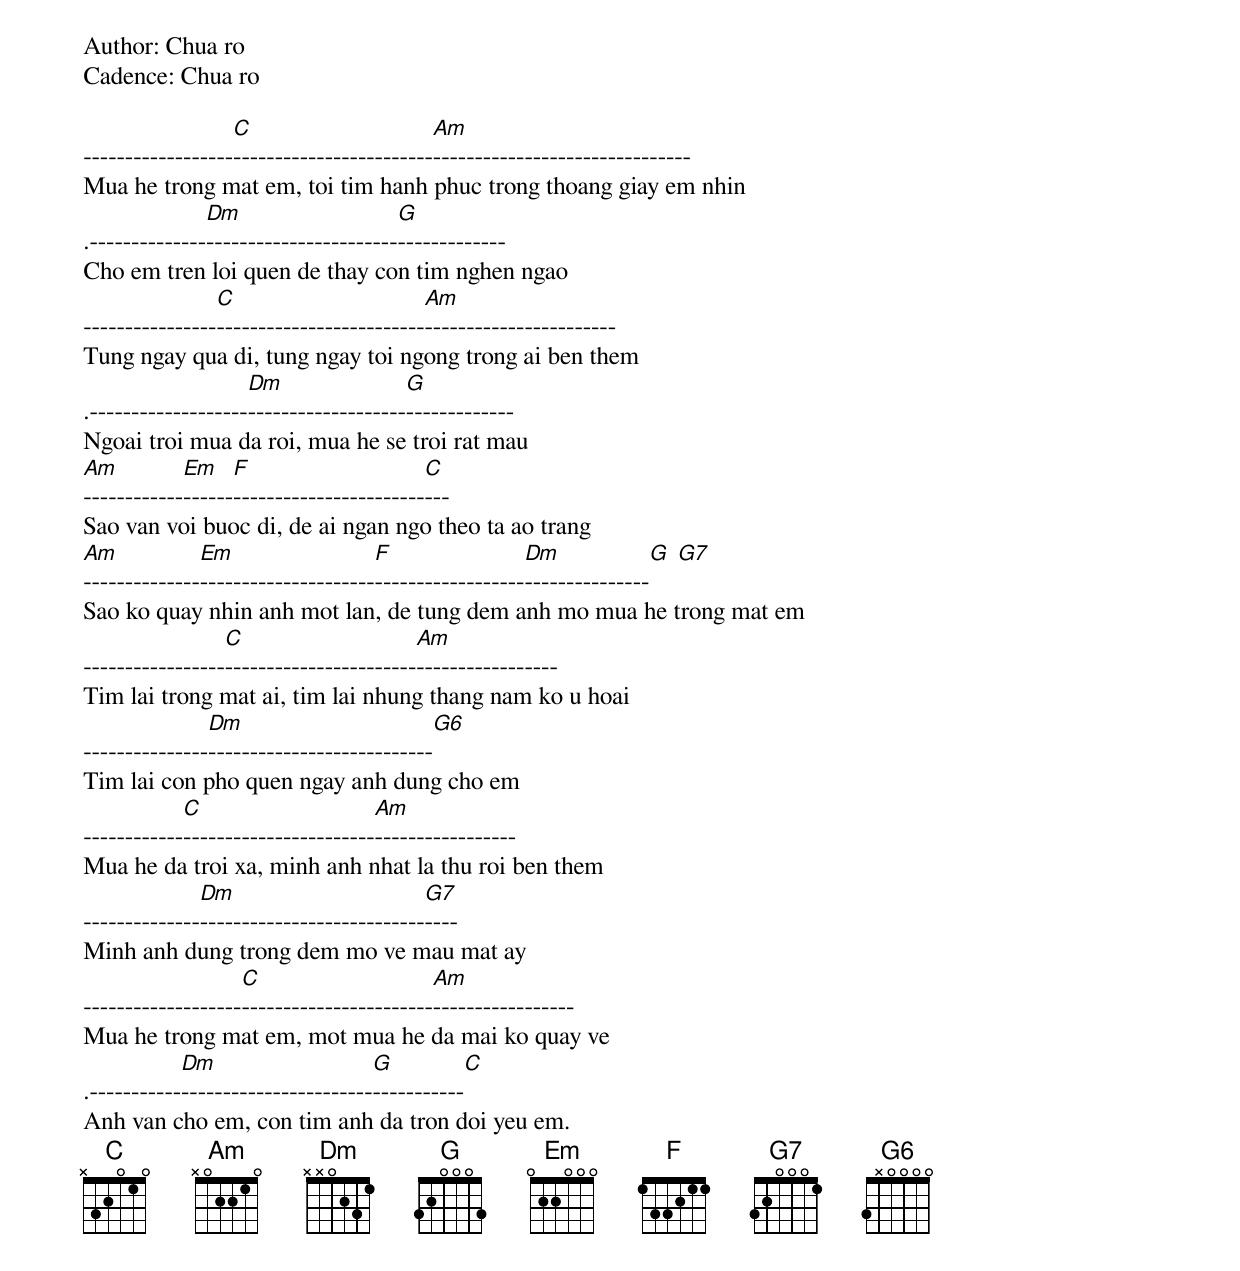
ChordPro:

Author: Chua ro
Cadence: Chua ro

------------------[C]------------------------[Am]-------------------------------
Mua he trong mat em, toi tim hanh phuc trong thoang giay em nhin
.--------------[Dm]-----------------------[G]-------------
Cho em tren loi quen de thay con tim nghen ngao
----------------[C]-------------------------[Am]-----------------------
Tung ngay qua di, tung ngay toi ngong trong ai ben them
.-------------------[Dm]-------------------[G]-------------
Ngoai troi mua da roi, mua he se troi rat mau
[Am]------------[Em]------[F]-----------------------[C]---
Sao van voi buoc di, de ai ngan ngo theo ta ao trang
[Am]--------------[Em]---------------------[F]------------------[Dm]---------------[G] [G7]
Sao ko quay nhin anh mot lan, de tung dem anh mo mua he trong mat em
-----------------[C]-----------------------[Am]-----------------
Tim lai trong mat ai, tim lai nhung thang nam ko u hoai
---------------[Dm]---------------------------[G6]
Tim lai con pho quen ngay anh dung cho em
------------[C]-----------------------[Am]-----------------
Mua he da troi xa, minh anh nhat la thu roi ben them
--------------[Dm]---------------------------[G7]----
Minh anh dung trong dem mo ve mau mat ay
-------------------[C]-----------------------[Am]-----------------
Mua he trong mat em, mot mua he da mai ko quay ve
.-----------[Dm]-----------------------[G]-----------[C]
Anh van cho em, con tim anh da tron doi yeu em.
